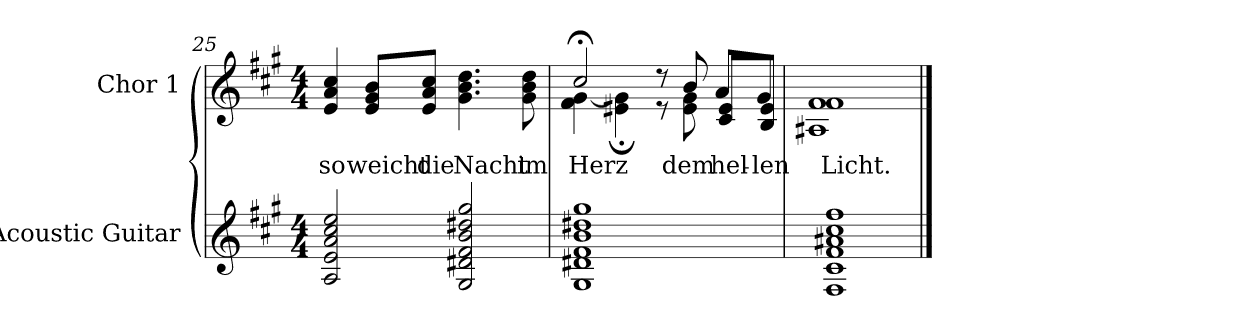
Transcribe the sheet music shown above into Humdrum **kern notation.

**kern	**kern	**text
*part2	*part1	*part1
*staff2	*staff1	*staff1
*I"Acoustic Guitar	*I"Chor 1	*
*I'A. Gtr.	*	*
*clefG2	*clefG2	*
*ITrd7c12	*	*
*k[f#c#g#]	*k[f#c#g#]	*
*f#:	*f#:	*
*M4/4	*M4/4	*
=25	=25	=25
!	!	!LO:LY:b:color=#000000
2AAi/ 2Ei 2Ai 2c#i 2ei	4ei/ 4ai 4cc#i	so
!	!	!LO:LY:b:color=#000000
.	8ei/ 8g#i/ 8bi/L	weicht
!	!	!LO:LY:b:color=#000000
.	8ei/ 8ai/ 8cc#i/J	die
!	!	!LO:LY:b:color=#000000
2GG#i/ 2D#Xi 2F#i 2Bi 2d#Xi 2g#i	4.g#i\ 4.bi 4.ddi	Nacht
!	!	!LO:LY:b:color=#000000
.	8g#i\ 8bi 8ddi	im
=26	=26	=26
!	!LO:TX:a:cj:t=C#sus7	!
!	!	!LO:LY:b:color=#000000
*	*^	*
1GG#i 1D#Xi 1F#i 1Bi 1d#Xi 1g#i	2cc#;i/	4f#i\ [<4g#i	Herz
.	.	4e#Xi\; 4g#i];	.
.	8r	8r	.
!	!	!	!LO:LY:b:color=#000000
.	8bi/	8e#i\ 8g#i	dem
!	!	!	!LO:LY:b:color=#000000
.	8ai/L	8c#i/ 8e#i/L	hel-
!	!	!	!LO:LY:b:color=#000000
.	8g#i/J	8Bi/ 8e#i/J	-len
=27	=27	=27	=27
!	!	!	!LO:LY:b:color=#000000
1FF#i 1C#i 1F#i 1A#Xi 1c#i 1f#i	1f#i	1A#Xi 1f#i	Licht.
*	*v	*v	*
==	==	==
*-	*-	*-
